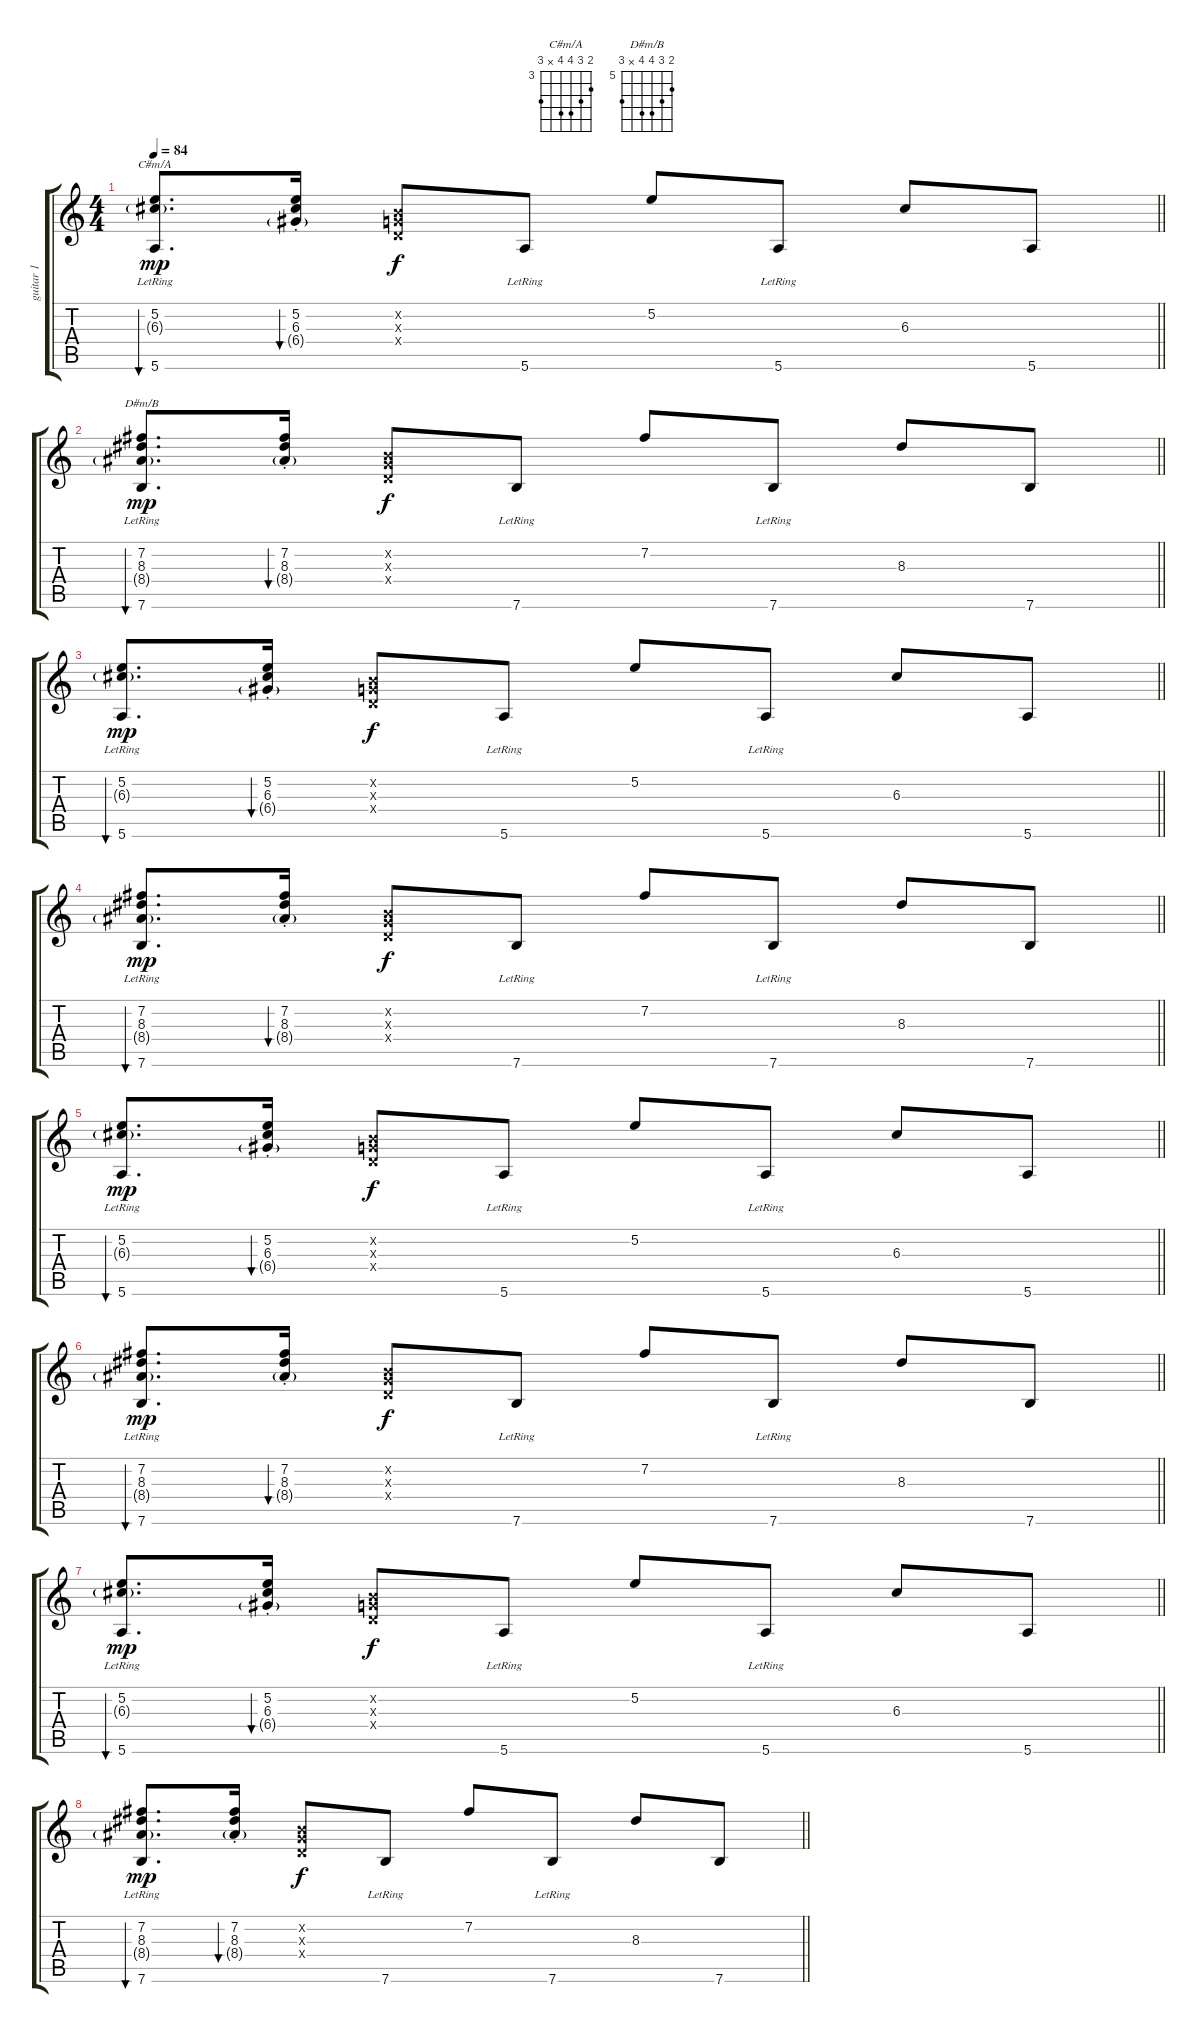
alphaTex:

\track ("guitar 1" "guitar 1") {instrument acousticguitarnylon}
\staff {score tabs}
\tuning (E4 B3 G3 D3 A2 E2) {hide}
\chord ("C#m/A" 4 5 6 6 x 5) {firstfret 3}
\chord ("D#m/B" 6 7 8 8 x 7) {firstfret 5}
\ts (4 4)
\tempo 84
\clef g2
\barLineRight lightlight
\ks c
(5.2 6.3{g} 5.6{lr}).8{d bu 30 ch "C#m/A" dy mp} (5.2{st} 6.3{st} 6.4{g st}).16{bu 60} (0.2{x} 0.3{x} 0.4{x}).8{dy f} 5.6{lr}.8 5.2.8 5.6{lr}.8 6.3.8 5.6.8 |
\barLineRight lightlight
(7.2 8.3 8.4{g} 7.6{lr}).8{d bu 30 ch "D#m/B" dy mp} (7.2{st} 8.3{st} 8.4{g st}).16{bu 60} (0.2{x} 0.3{x} 0.4{x}).8{dy f} 7.6{lr}.8 7.2.8 7.6{lr}.8 8.3.8 7.6.8 |
\barLineRight lightlight
(5.2 6.3{g} 5.6{lr}).8{d bu 30 dy mp} (5.2{st} 6.3{st} 6.4{g st}).16{bu 60} (0.2{x} 0.3{x} 0.4{x}).8{dy f} 5.6{lr}.8 5.2.8 5.6{lr}.8 6.3.8 5.6.8 |
\barLineRight lightlight
(7.2 8.3 8.4{g} 7.6{lr}).8{d bu 30 dy mp} (7.2{st} 8.3{st} 8.4{g st}).16{bu 60} (0.2{x} 0.3{x} 0.4{x}).8{dy f} 7.6{lr}.8 7.2.8 7.6{lr}.8 8.3.8 7.6.8 |
\barLineRight lightlight
(5.2 6.3{g} 5.6{lr}).8{d bu 30 dy mp} (5.2{st} 6.3{st} 6.4{g st}).16{bu 60} (0.2{x} 0.3{x} 0.4{x}).8{dy f} 5.6{lr}.8 5.2.8 5.6{lr}.8 6.3.8 5.6.8 |
\barLineRight lightlight
(7.2 8.3 8.4{g} 7.6{lr}).8{d bu 30 dy mp} (7.2{st} 8.3{st} 8.4{g st}).16{bu 60} (0.2{x} 0.3{x} 0.4{x}).8{dy f} 7.6{lr}.8 7.2.8 7.6{lr}.8 8.3.8 7.6.8 |
\barLineRight lightlight
(5.2 6.3{g} 5.6{lr}).8{d bu 30 dy mp} (5.2{st} 6.3{st} 6.4{g st}).16{bu 60} (0.2{x} 0.3{x} 0.4{x}).8{dy f} 5.6{lr}.8 5.2.8 5.6{lr}.8 6.3.8 5.6.8 |
\barLineRight lightlight
(7.2 8.3 8.4{g} 7.6{lr}).8{d bu 30 dy mp} (7.2{st} 8.3{st} 8.4{g st}).16{bu 60} (0.2{x} 0.3{x} 0.4{x}).8{dy f} 7.6{lr}.8 7.2.8 7.6{lr}.8 8.3.8 7.6.8
